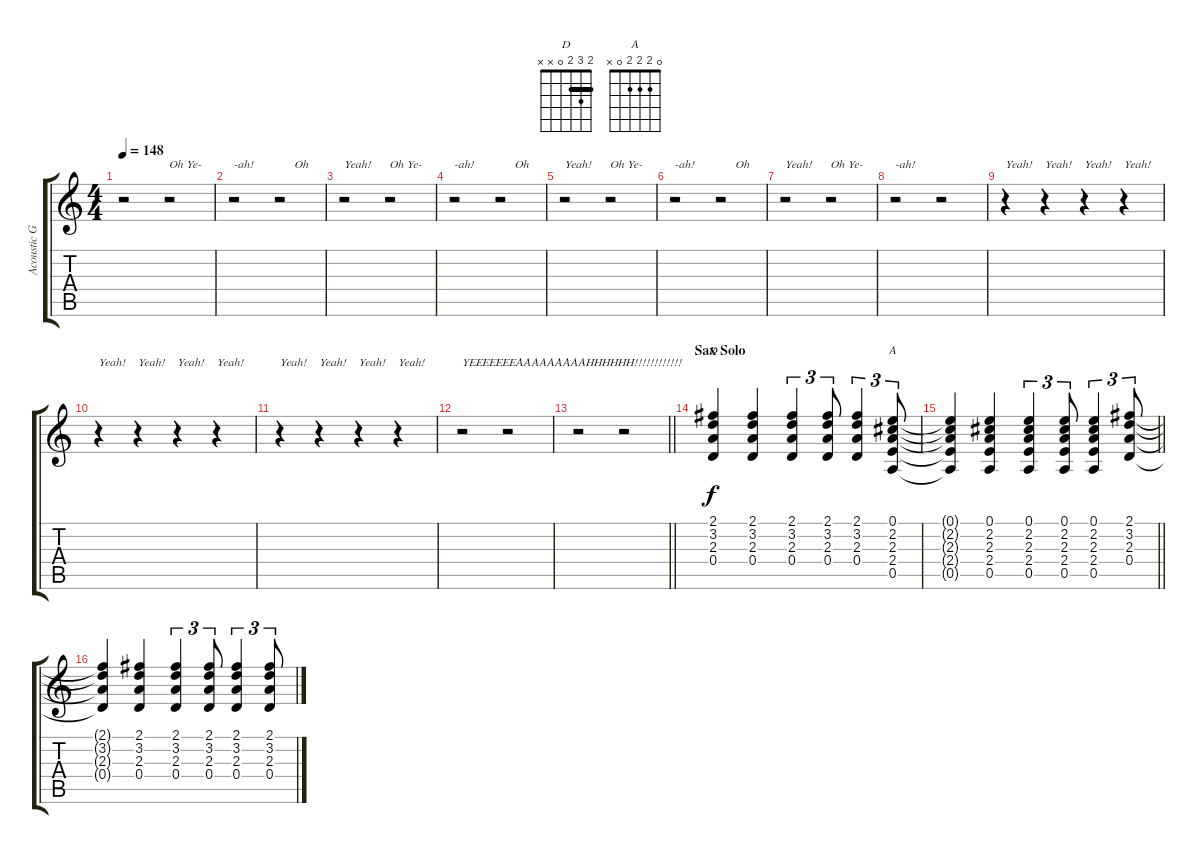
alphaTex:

\track ("Acoustic Guitar" "Acoustic G") {instrument acousticguitarsteel}
\staff {score tabs}
\tuning (E4 B3 G3 D3 A2 E2) {hide}
\chord ("D" 2 3 2 0 x x) {barre 2}
\chord ("A" 0 2 2 2 0 x)
\ts (4 4)
\tempo 148
\clef g2
\ks c
r.2{dy f} r.2{txt "Oh Ye-"} |
r.2{txt "-ah!"} r.2{txt "     Oh"} |
r.2{txt "Yeah!"} r.2{txt "Oh Ye-"} |
r.2{txt "-ah!"} r.2{txt "     Oh"} |
r.2{txt "Yeah!"} r.2{txt "Oh Ye-"} |
r.2{txt "-ah!"} r.2{txt "     Oh"} |
r.2{txt "Yeah!"} r.2{txt "Oh Ye-"} |
r.2{txt "-ah!"} r.2 |
r.4{txt "Yeah!"} r.4{txt "Yeah!"} r.4{txt "Yeah!"} r.4{txt "Yeah!"} |
r.4{txt "Yeah!"} r.4{txt "Yeah!"} r.4{txt "Yeah!"} r.4{txt "Yeah!"} |
r.4{txt "Yeah!"} r.4{txt "Yeah!"} r.4{txt "Yeah!"} r.4{txt "Yeah!"} |
r.2{txt "YEEEEEEEAAAAAAAAAHHHHHH!!!!!!!!!!!!"} r.2 |
\barLineRight lightlight
r.2 r.2 |
\section ("" "Sax Solo")
(2.1 3.2 2.3 0.4).4{ch "D"} (2.1 3.2 2.3 0.4).4 (2.1 3.2 2.3 0.4).4{tu (3 2)} (2.1 3.2 2.3 0.4).8{tu (3 2)} (2.1 3.2 2.3 0.4).4{tu (3 2)} (0.1 2.2 2.3 2.4 0.5).8{tu (3 2) ch "A"} |
\barLineRight lightlight
(0.1{t} 2.2{t} 2.3{t} 2.4{t} 0.5{t}).4 (0.1 2.2 2.3 2.4 0.5).4 (0.1 2.2 2.3 2.4 0.5).4{tu (3 2)} (0.1 2.2 2.3 2.4 0.5).8{tu (3 2)} (0.1 2.2 2.3 2.4 0.5).4{tu (3 2)} (2.1 3.2 2.3 0.4).8{tu (3 2)} |
(2.1{t} 3.2{t} 2.3{t} 0.4{t}).4 (2.1 3.2 2.3 0.4).4 (2.1 3.2 2.3 0.4).4{tu (3 2)} (2.1 3.2 2.3 0.4).8{tu (3 2)} (2.1 3.2 2.3 0.4).4{tu (3 2)} (2.1 3.2 2.3 0.4).8{tu (3 2)}
